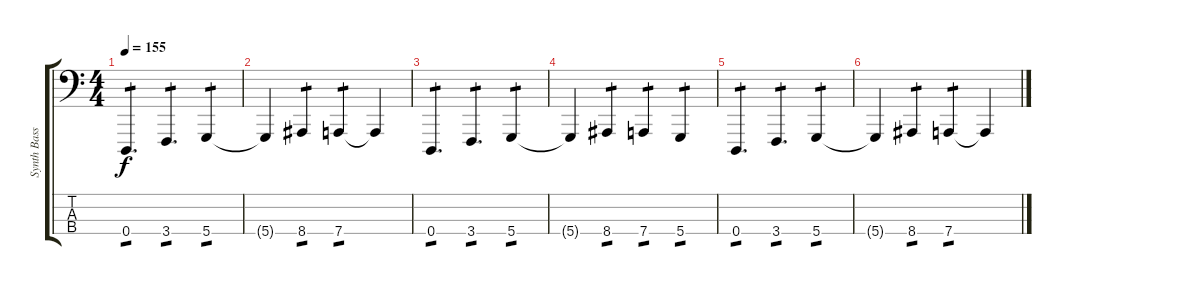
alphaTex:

\track ("Synth Bass" "Synth Bass") {instrument lead2sawtooth}
\staff {score tabs}
\tuning (G2 D2 A1 D1) {hide}
\ts (4 4)
\tempo 155
\clef f4
\ks c
0.4.4{d tp 1 dy f} 3.4.4{d tp 1} 5.4.4{tp 1} |
5.4{t}.4 8.4.4{tp 1} 7.4.4{tp 1} 7.4{t}.4 |
0.4.4{d tp 1} 3.4.4{d tp 1} 5.4.4{tp 1} |
5.4{t}.4 8.4.4{tp 1} 7.4.4{tp 1} 5.4.4{tp 1} |
0.4.4{d tp 1} 3.4.4{d tp 1} 5.4.4{tp 1} |
5.4{t}.4 8.4.4{tp 1} 7.4.4{tp 1} 7.4{t}.4
